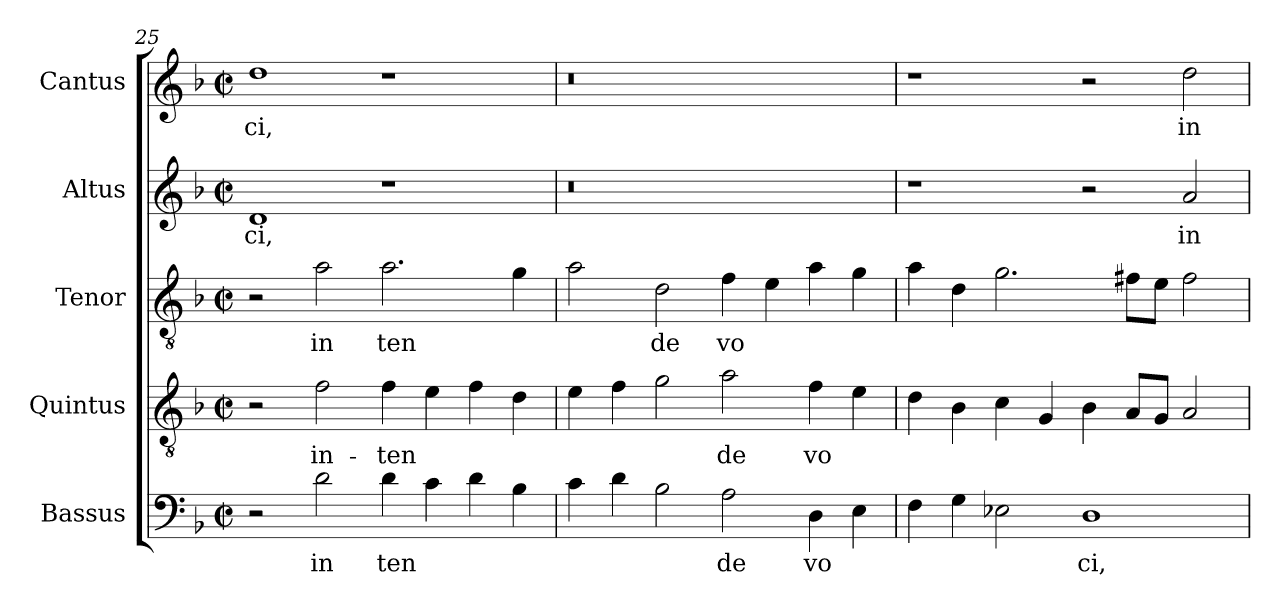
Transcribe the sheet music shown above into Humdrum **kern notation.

**kern	**text	**kern	**text	**kern	**text	**kern	**text	**kern	**text
*part5	*part5	*part4	*part4	*part3	*part3	*part2	*part2	*part1	*part1
*staff5	*staff5	*staff4	*staff4	*staff3	*staff3	*staff2	*staff2	*staff1	*staff1
*I"Bassus	*	*I"Quintus	*	*I"Tenor	*	*I"Altus	*	*I"Cantus	*
*clefF4	*	*clefGv2	*	*clefGv2	*	*clefG2	*	*clefG2	*
*k[b-]	*	*k[b-]	*	*k[b-]	*	*k[b-]	*	*k[b-]	*
*F:	*	*F:	*	*F:	*	*F:	*	*F:	*
*M2/2	*	*M2/2	*	*M2/2	*	*M2/2	*	*M2/2	*
*met(c|)	*	*met(c|)	*	*met(c|)	*	*met(c|)	*	*met(c|)	*
=25	=25	=25	=25	=25	=25	=25	=25	=25	=25
!	!	!	!	!	!	!	!LO:LY:b	!	!LO:LY:b:cj
2r	.	2r	.	2r	.	1d	ci,	1dd	ci,
!	!LO:LY:b:cj	!	!LO:LY:b	!	!LO:LY:b	!	!	!	!
2d\	in	2f\	in-	2a\	in	.	.	.	.
!	!LO:LY:b:cj	!	!LO:LY:b	!	!LO:LY:b	!	!	!	!
4d\	ten	4f\	-ten-	2.a\	ten	1r	.	1r	.
!	!LO:LY:b:cj	!	!LO:LY:b	!	!	!	!	!	!
4c\	.	4e\	--	.	.	.	.	.	.
!	!LO:LY:b:cj	!	!LO:LY:b	!	!	!	!	!	!
4d\	.	4f\	--	.	.	.	.	.	.
!	!LO:LY:b:cj	!	!LO:LY:b	!	!LO:LY:b	!	!	!	!
4B-\	.	4d\	--	4g\	.	.	.	.	.
=26	=26	=26	=26	=26	=26	=26	=26	=26	=26
!	!LO:LY:b:cj	!	!LO:LY:b	!	!LO:LY:b	!	!	!	!
4c\	.	4e\	--	2a\	.	0r	.	0r	.
!	!LO:LY:b:cj	!	!LO:LY:b	!	!	!	!	!	!
4d\	.	4f\	--	.	.	.	.	.	.
!	!LO:LY:b:cj	!	!LO:LY:b	!	!LO:LY:b	!	!	!	!
2B-\	.	2g\	--	2d\	de	.	.	.	.
!	!LO:LY:b:cj	!	!LO:LY:b	!	!LO:LY:b	!	!	!	!
2A\	de	2a\	-de	4f\	vo	.	.	.	.
!	!	!	!	!	!LO:LY:b	!	!	!	!
.	.	.	.	4e\	.	.	.	.	.
!	!LO:LY:b:cj	!	!LO:LY:b	!	!LO:LY:b	!	!	!	!
4D\	vo	4f\	vo-	4a\	.	.	.	.	.
!	!LO:LY:b:cj	!	!LO:LY:b	!	!LO:LY:b	!	!	!	!
4E\	.	4e\	--	4g\	.	.	.	.	.
=27	=27	=27	=27	=27	=27	=27	=27	=27	=27
!	!LO:LY:b:cj	!	!LO:LY:b	!	!LO:LY:b	!	!	!	!
4F\	.	4d\	--	4a\	.	1r	.	1r	.
!	!LO:LY:b:cj	!	!LO:LY:b	!	!LO:LY:b	!	!	!	!
4G\	.	4B-\	--	4d\	.	.	.	.	.
!	!LO:LY:b:cj	!	!LO:LY:b	!	!LO:LY:b	!	!	!	!
2E-X\	.	4c\	--	2.g\	.	.	.	.	.
!	!	!	!LO:LY:b	!	!	!	!	!	!
.	.	4G/	--	.	.	.	.	.	.
!	!LO:LY:b:cj	!	!LO:LY:b	!	!	!	!	!	!
1D	ci,	4B-\	--	.	.	2r	.	2r	.
!	!	!	!LO:LY:b	!	!LO:LY:b	!	!	!	!
.	.	8A/L	--	8f#\L	.	.	.	.	.
!	!	!	!LO:LY:b	!	!LO:LY:b	!	!	!	!
.	.	8G/J	--	8e\J	.	.	.	.	.
!	!	!	!LO:LY:b	!	!LO:LY:b	!	!LO:LY:b	!	!LO:LY:b:cj
.	.	2A/	--	2f#\	.	2a/	in	2dd\	in
=	=	=	=	=	=	=	=	=	=
*-	*-	*-	*-	*-	*-	*-	*-	*-	*-
